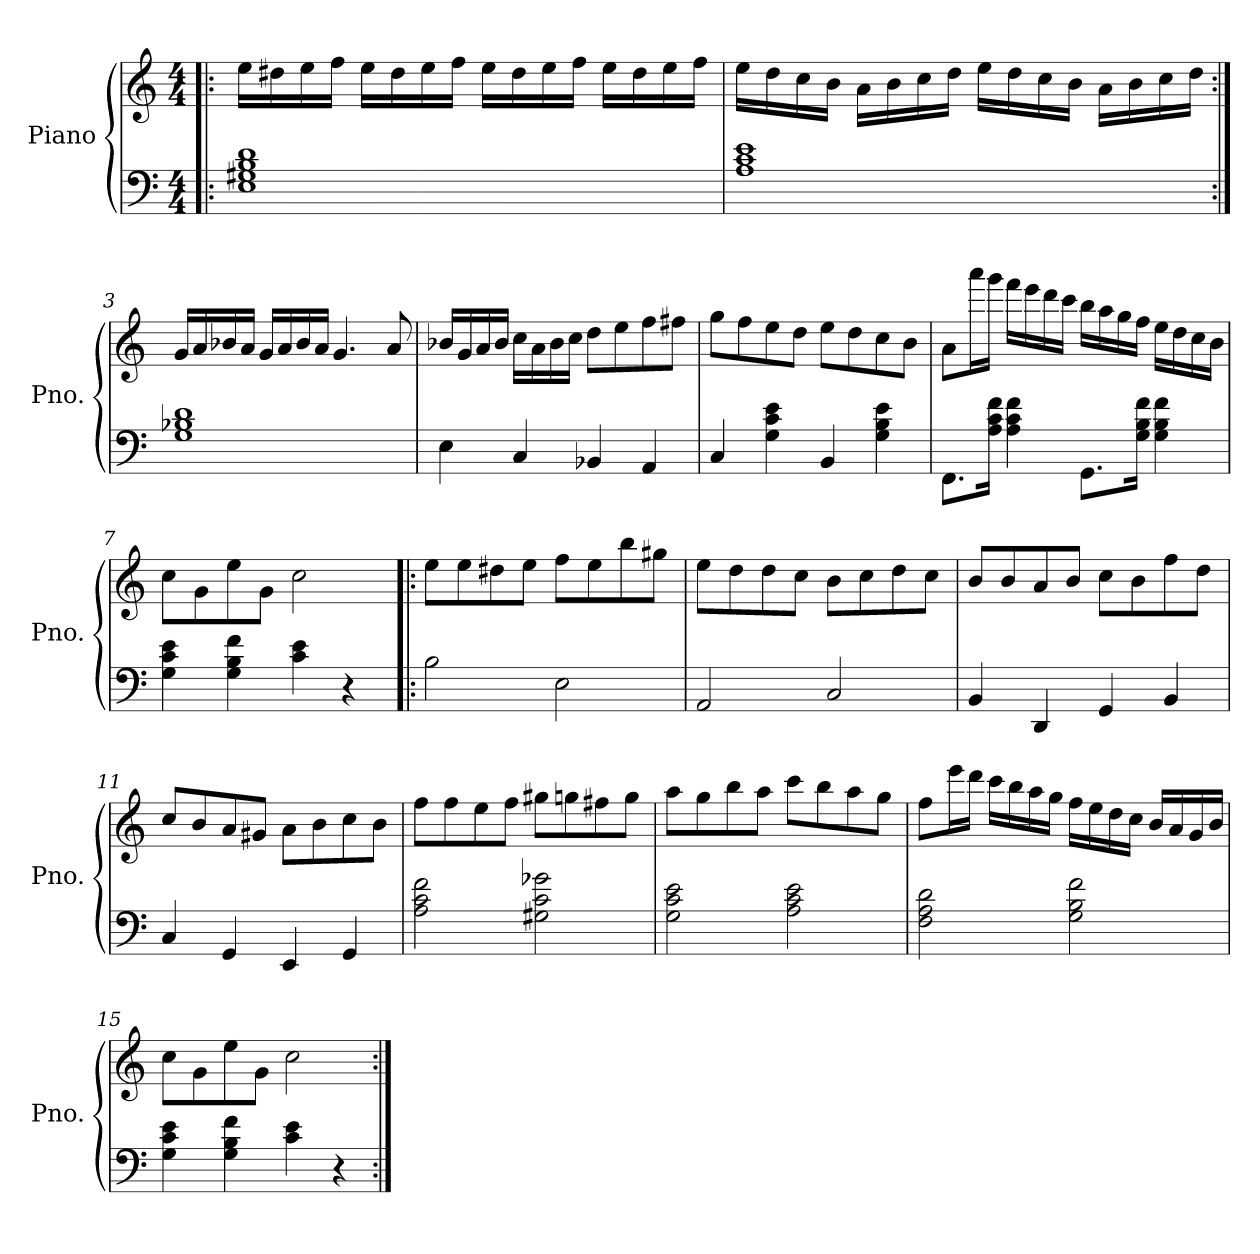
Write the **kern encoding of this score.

**kern	**kern
*part1	*part1
*staff2	*staff1
*I"Piano	*
*I'Pno.	*
*clefF4	*clefG2
*k[]	*k[]
*M4/4	*M4/4
*MM100	*MM100
=1!|:	=1!|:
1E 1G#X 1B 1d	16ee\LL
.	16dd#X\
.	16ee\
.	16ff\JJ
.	16ee\LL
.	16dd#\
.	16ee\
.	16ff\JJ
.	16ee\LL
.	16dd#\
.	16ee\
.	16ff\JJ
.	16ee\LL
.	16dd#\
.	16ee\
.	16ff\JJ
=2	=2
1A 1c 1e	16ee\LL
.	16dd\
.	16cc\
.	16b\JJ
.	16a\LL
.	16b\
.	16cc\
.	16dd\JJ
.	16ee\LL
.	16dd\
.	16cc\
.	16b\JJ
.	16a\LL
.	16b\
.	16cc\
.	16dd\JJ
!!LO:LB:g=z
=3:|!	=3:|!
1G 1B-X 1d	16g/LL
.	16a/
.	16b-X/
.	16a/JJ
.	16g/LL
.	16a/
.	16b-/
.	16a/JJ
.	4.g/
.	8a/
=4	=4
4E\	16b-X/LL
.	16g/
.	16a/
.	16b-/JJ
4C/	16cc\LL
.	16a\
.	16b-\
.	16cc\JJ
4BB-X/	8dd\L
.	8ee\
4AA/	8ff\
.	8ff#X\J
=5	=5
4C/	8gg\L
.	8ff\
4G\ 4c\ 4e\	8ee\
.	8dd\J
4BB/	8ee\L
.	8dd\
4G\ 4B\ 4e\	8cc\
.	8b\J
!!LO:LB:g=z
=6	=6
8.FF\L	8a\L
.	16aaa\L
16A\ 16c\ 16f\Jk	16ggg\JJ
4A\ 4c\ 4f\	16fff\LL
.	16eee\
.	16ddd\
.	16ccc\JJ
8.GG\L	16bb\LL
.	16aa\
.	16gg\
16G\ 16B\ 16f\Jk	16ff\JJ
4G\ 4B\ 4f\	16ee\LL
.	16dd\
.	16cc\
.	16b\JJ
=7	=7
4G\ 4c\ 4e\	8cc\L
.	8g\
4G\ 4B\ 4f\	8ee\
.	8g\J
4c\ 4e\	2cc\
4r	.
=8!|:	=8!|:
2B\	8ee\L
.	8ee\
.	8dd#X\
.	8ee\J
2E\	8ff\L
.	8ee\
.	8bb\
.	8gg#X\J
=9	=9
2AA/	8ee\L
.	8dd\
.	8dd\
.	8cc\J
2C/	8b\L
.	8cc\
.	8dd\
.	8cc\J
!!LO:LB:g=z
=10	=10
4BB/	8b/L
.	8b/
4DD/	8a/
.	8b/J
4GG/	8cc\L
.	8b\
4BB/	8ff\
.	8dd\J
=11	=11
4C/	8cc/L
.	8b/
4GG/	8a/
.	8g#X/J
4EE/	8a\L
.	8b\
4GG/	8cc\
.	8b\J
=12	=12
2A\ 2c\ 2f\	8ff\L
.	8ff\
.	8ee\
.	8ff\J
2G#X\ 2c\ 2g-X\	8gg#X\L
.	8ggn\
.	8ff#X\
.	8gg\J
=13	=13
2G\ 2c\ 2e\	8aa\L
.	8gg\
.	8bb\
.	8aa\J
2A\ 2c\ 2e\	8ccc\L
.	8bb\
.	8aa\
.	8gg\J
!!LO:LB:g=z
=14	=14
2F\ 2A\ 2d\	8ff\L
.	16eee\L
.	16ddd\JJ
.	16ccc\LL
.	16bb\
.	16aa\
.	16gg\JJ
2G\ 2B\ 2f\	16ff\LL
.	16ee\
.	16dd\
.	16cc\JJ
.	16b/LL
.	16a/
.	16g/
.	16b/JJ
=15	=15
4G\ 4c\ 4e\	8cc\L
.	8g\
4G\ 4B\ 4f\	8ee\
.	8g\J
4c\ 4e\	2cc\
4r	.
=:|!	=:|!
*-	*-
